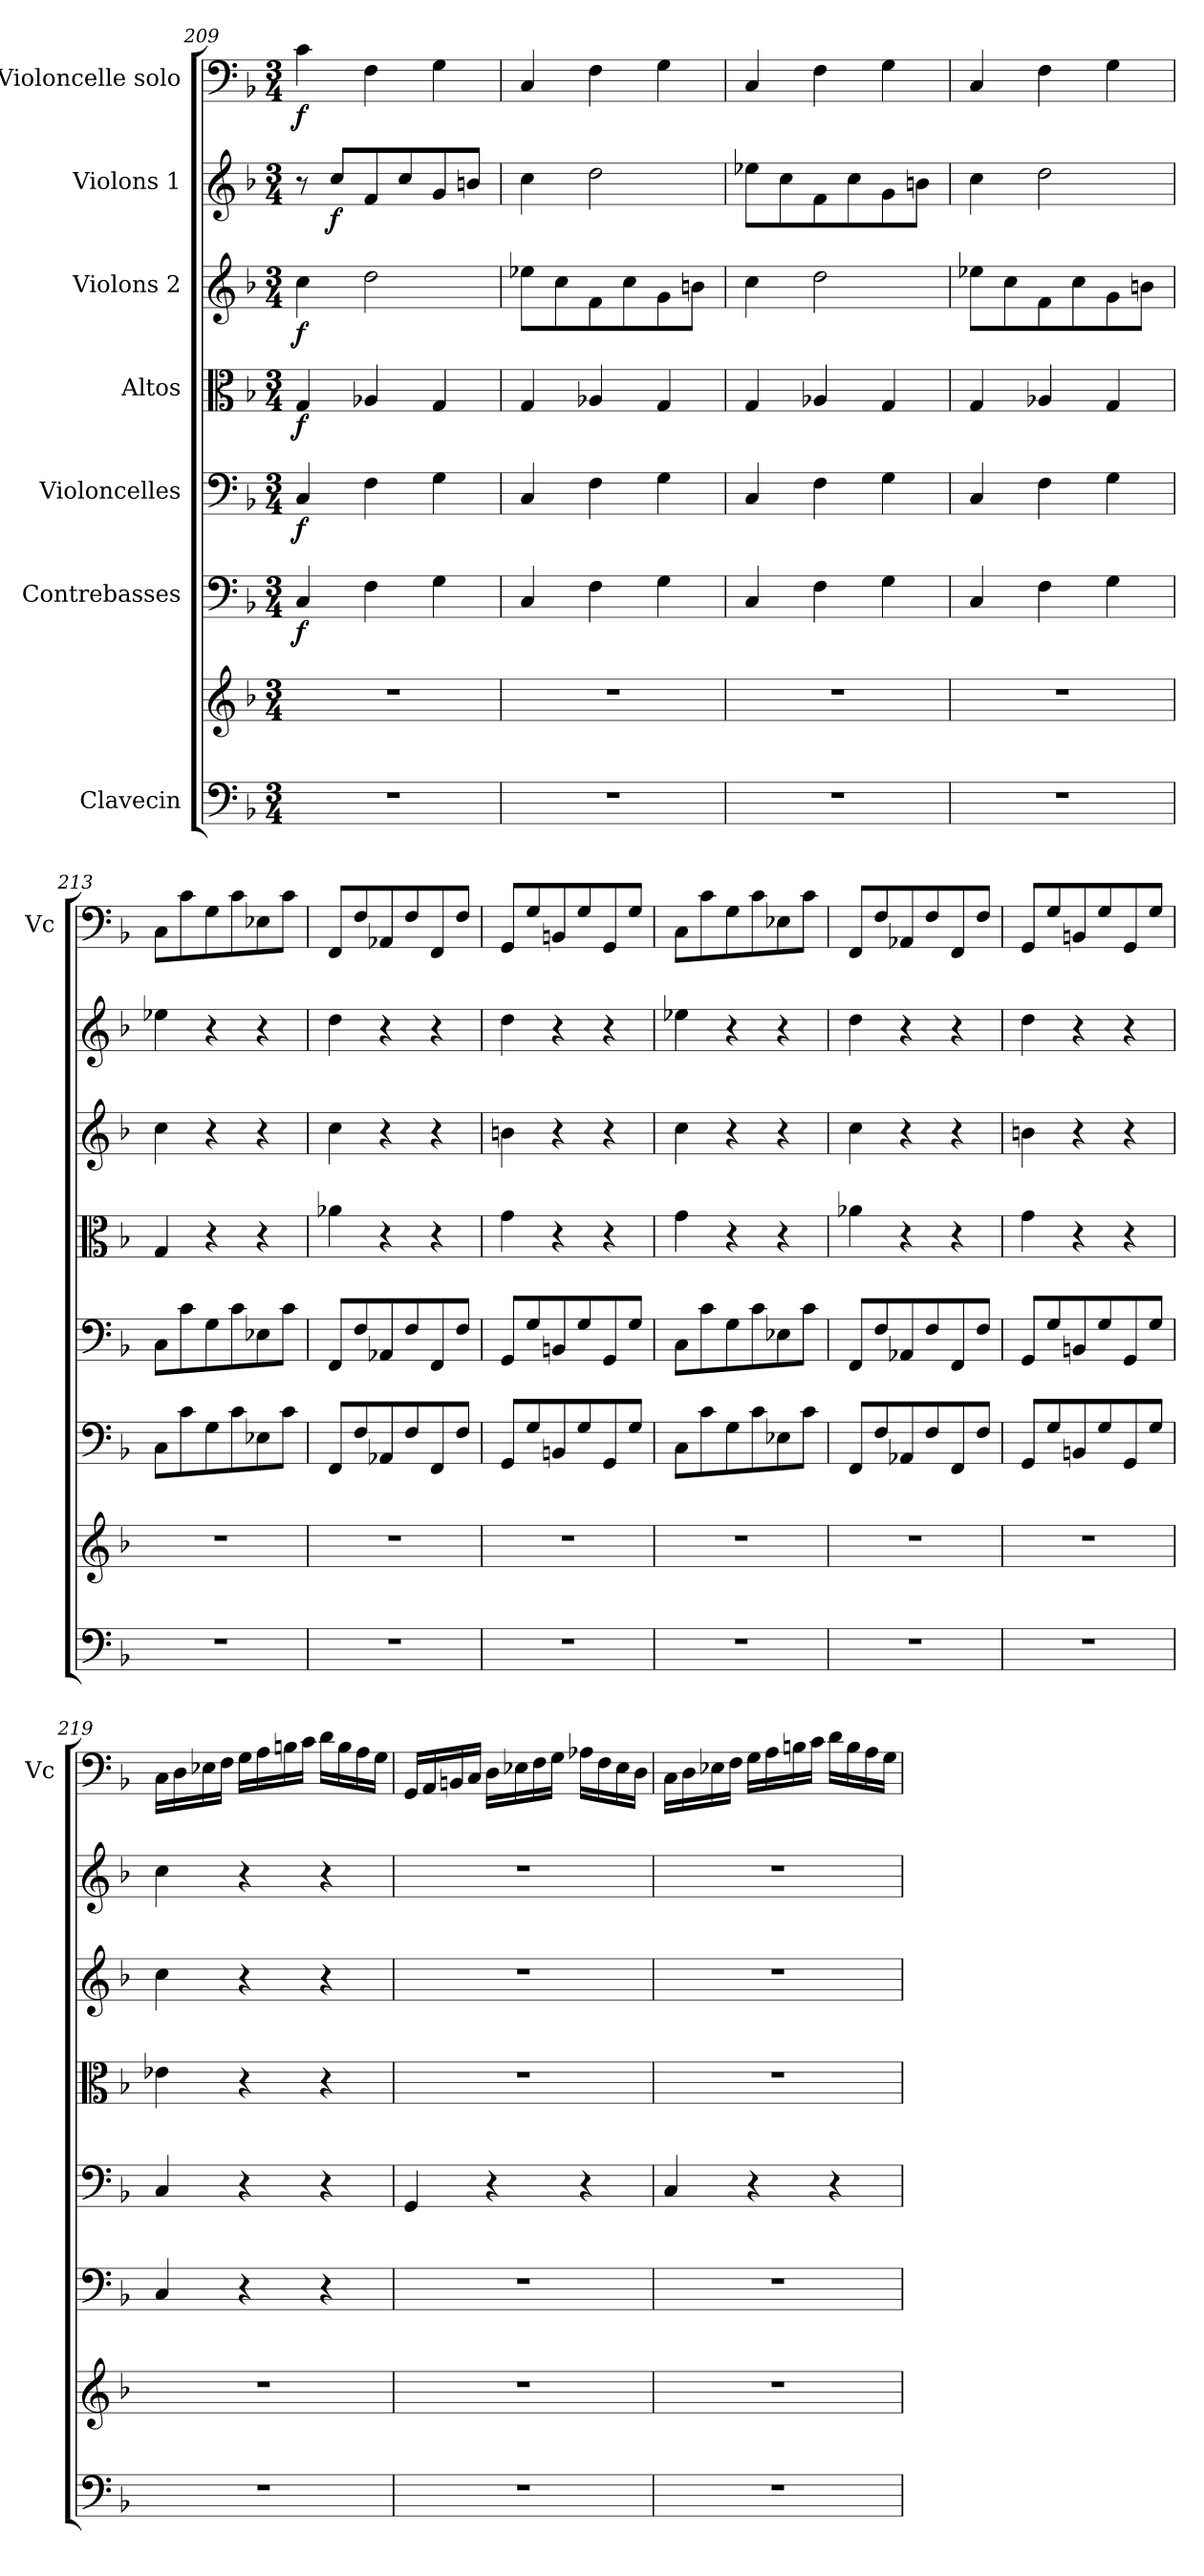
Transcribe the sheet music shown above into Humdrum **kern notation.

**kern	**kern	**kern	**dynam	**kern	**dynam	**kern	**dynam	**kern	**dynam	**kern	**dynam	**kern	**dynam
*part7	*part7	*part6	*part6	*part5	*part5	*part4	*part4	*part3	*part3	*part2	*part2	*part1	*part1
*staff8	*staff7	*staff6	*staff6	*staff5	*staff5	*staff4	*staff4	*staff3	*staff3	*staff2	*staff2	*staff1	*staff1
*I"Clavecin	*	*I"Contrebasses	*	*I"Violoncelles	*	*I"Altos	*	*I"Violons 2	*	*I"Violons 1	*	*I"Violoncelle solo	*
*	*	*	*	*	*	*	*	*	*	*	*	*I'Vc	*
*clefF4	*clefG2	*clefF4	*	*clefF4	*	*clefC3	*	*clefG2	*	*clefG2	*	*clefF4	*
*	*	*ITrd7c12	*	*	*	*	*	*	*	*	*	*	*
*k[b-]	*k[b-]	*k[b-]	*	*k[b-]	*	*k[b-]	*	*k[b-]	*	*k[b-]	*	*k[b-]	*
*M3/4	*M3/4	*M3/4	*	*M3/4	*	*M3/4	*	*M3/4	*	*M3/4	*	*M3/4	*
=209	=209	=209	=209	=209	=209	=209	=209	=209	=209	=209	=209	=209	=209
!	!	!	!LO:DY:b	!	!LO:DY:b	!	!LO:DY:b	!	!LO:DY:b	!	!	!	!LO:DY:b
2.r	2.r	4CC/	f	4C/	f	4G/	f	4cc\	f	8r	.	4c\	f
!	!	!	!	!	!	!	!	!	!	!	!LO:DY:b	!	!
.	.	.	.	.	.	.	.	.	.	8cc/L	f	.	.
.	.	4FF\	.	4F\	.	4A-X/	.	2dd\	.	8f/	.	4F\	.
.	.	.	.	.	.	.	.	.	.	8cc/	.	.	.
.	.	4GG\	.	4G\	.	4G/	.	.	.	8g/	.	4G\	.
.	.	.	.	.	.	.	.	.	.	8bn/J	.	.	.
=210	=210	=210	=210	=210	=210	=210	=210	=210	=210	=210	=210	=210	=210
2.r	2.r	4CC/	.	4C/	.	4G/	.	8ee-X\L	.	4cc\	.	4C/	.
.	.	.	.	.	.	.	.	8cc\	.	.	.	.	.
.	.	4FF\	.	4F\	.	4A-X/	.	8f\	.	2dd\	.	4F\	.
.	.	.	.	.	.	.	.	8cc\	.	.	.	.	.
.	.	4GG\	.	4G\	.	4G/	.	8g\	.	.	.	4G\	.
.	.	.	.	.	.	.	.	8bn\J	.	.	.	.	.
!!LO:LB:g=z
=211	=211	=211	=211	=211	=211	=211	=211	=211	=211	=211	=211	=211	=211
2.r	2.r	4CC/	.	4C/	.	4G/	.	4cc\	.	8ee-X\L	.	4C/	.
.	.	.	.	.	.	.	.	.	.	8cc\	.	.	.
.	.	4FF\	.	4F\	.	4A-X/	.	2dd\	.	8f\	.	4F\	.
.	.	.	.	.	.	.	.	.	.	8cc\	.	.	.
.	.	4GG\	.	4G\	.	4G/	.	.	.	8g\	.	4G\	.
.	.	.	.	.	.	.	.	.	.	8bn\J	.	.	.
=212	=212	=212	=212	=212	=212	=212	=212	=212	=212	=212	=212	=212	=212
2.r	2.r	4CC/	.	4C/	.	4G/	.	8ee-X\L	.	4cc\	.	4C/	.
.	.	.	.	.	.	.	.	8cc\	.	.	.	.	.
.	.	4FF\	.	4F\	.	4A-X/	.	8f\	.	2dd\	.	4F\	.
.	.	.	.	.	.	.	.	8cc\	.	.	.	.	.
.	.	4GG\	.	4G\	.	4G/	.	8g\	.	.	.	4G\	.
.	.	.	.	.	.	.	.	8bn\J	.	.	.	.	.
=213	=213	=213	=213	=213	=213	=213	=213	=213	=213	=213	=213	=213	=213
2.r	2.r	8CC\L	.	8C\L	.	4G/	.	4cc\	.	4ee-X\	.	8C\L	.
.	.	8C\	.	8c\	.	.	.	.	.	.	.	8c\	.
.	.	8GG\	.	8G\	.	4r	.	4r	.	4r	.	8G\	.
.	.	8C\	.	8c\	.	.	.	.	.	.	.	8c\	.
.	.	8EE-X\	.	8E-X\	.	4r	.	4r	.	4r	.	8E-X\	.
.	.	8C\J	.	8c\J	.	.	.	.	.	.	.	8c\J	.
=214	=214	=214	=214	=214	=214	=214	=214	=214	=214	=214	=214	=214	=214
2.r	2.r	8FFF/L	.	8FF/L	.	4a-X\	.	4cc\	.	4dd\	.	8FF/L	.
.	.	8FF/	.	8F/	.	.	.	.	.	.	.	8F/	.
.	.	8AAA-X/	.	8AA-X/	.	4r	.	4r	.	4r	.	8AA-X/	.
.	.	8FF/	.	8F/	.	.	.	.	.	.	.	8F/	.
.	.	8FFF/	.	8FF/	.	4r	.	4r	.	4r	.	8FF/	.
.	.	8FF/J	.	8F/J	.	.	.	.	.	.	.	8F/J	.
=215	=215	=215	=215	=215	=215	=215	=215	=215	=215	=215	=215	=215	=215
2.r	2.r	8GGG/L	.	8GG/L	.	4g\	.	4bn\	.	4dd\	.	8GG/L	.
.	.	8GG/	.	8G/	.	.	.	.	.	.	.	8G/	.
.	.	8BBBn/	.	8BBn/	.	4r	.	4r	.	4r	.	8BBn/	.
.	.	8GG/	.	8G/	.	.	.	.	.	.	.	8G/	.
.	.	8GGG/	.	8GG/	.	4r	.	4r	.	4r	.	8GG/	.
.	.	8GG/J	.	8G/J	.	.	.	.	.	.	.	8G/J	.
=216	=216	=216	=216	=216	=216	=216	=216	=216	=216	=216	=216	=216	=216
2.r	2.r	8CC\L	.	8C\L	.	4g\	.	4cc\	.	4ee-X\	.	8C\L	.
.	.	8C\	.	8c\	.	.	.	.	.	.	.	8c\	.
.	.	8GG\	.	8G\	.	4r	.	4r	.	4r	.	8G\	.
.	.	8C\	.	8c\	.	.	.	.	.	.	.	8c\	.
.	.	8EE-X\	.	8E-X\	.	4r	.	4r	.	4r	.	8E-X\	.
.	.	8C\J	.	8c\J	.	.	.	.	.	.	.	8c\J	.
!!LO:PB:g=z
=217	=217	=217	=217	=217	=217	=217	=217	=217	=217	=217	=217	=217	=217
2.r	2.r	8FFF/L	.	8FF/L	.	4a-X\	.	4cc\	.	4dd\	.	8FF/L	.
.	.	8FF/	.	8F/	.	.	.	.	.	.	.	8F/	.
.	.	8AAA-X/	.	8AA-X/	.	4r	.	4r	.	4r	.	8AA-X/	.
.	.	8FF/	.	8F/	.	.	.	.	.	.	.	8F/	.
.	.	8FFF/	.	8FF/	.	4r	.	4r	.	4r	.	8FF/	.
.	.	8FF/J	.	8F/J	.	.	.	.	.	.	.	8F/J	.
=218	=218	=218	=218	=218	=218	=218	=218	=218	=218	=218	=218	=218	=218
2.r	2.r	8GGG/L	.	8GG/L	.	4g\	.	4bn\	.	4dd\	.	8GG/L	.
.	.	8GG/	.	8G/	.	.	.	.	.	.	.	8G/	.
.	.	8BBBn/	.	8BBn/	.	4r	.	4r	.	4r	.	8BBn/	.
.	.	8GG/	.	8G/	.	.	.	.	.	.	.	8G/	.
.	.	8GGG/	.	8GG/	.	4r	.	4r	.	4r	.	8GG/	.
.	.	8GG/J	.	8G/J	.	.	.	.	.	.	.	8G/J	.
=219	=219	=219	=219	=219	=219	=219	=219	=219	=219	=219	=219	=219	=219
2.r	2.r	4CC/	.	4C/	.	4e-X\	.	4cc\	.	4cc\	.	16C\LL	.
.	.	.	.	.	.	.	.	.	.	.	.	16D\	.
.	.	.	.	.	.	.	.	.	.	.	.	16E-X\	.
.	.	.	.	.	.	.	.	.	.	.	.	16F\JJ	.
.	.	4r	.	4r	.	4r	.	4r	.	4r	.	16G\LL	.
.	.	.	.	.	.	.	.	.	.	.	.	16A\	.
.	.	.	.	.	.	.	.	.	.	.	.	16Bn\	.
.	.	.	.	.	.	.	.	.	.	.	.	16c\JJ	.
.	.	4r	.	4r	.	4r	.	4r	.	4r	.	16d\LL	.
.	.	.	.	.	.	.	.	.	.	.	.	16B\	.
.	.	.	.	.	.	.	.	.	.	.	.	16A\	.
.	.	.	.	.	.	.	.	.	.	.	.	16G\JJ	.
=220	=220	=220	=220	=220	=220	=220	=220	=220	=220	=220	=220	=220	=220
2.r	2.r	2.r	.	4GG/	.	2.r	.	2.r	.	2.r	.	16GG/LL	.
.	.	.	.	.	.	.	.	.	.	.	.	16AA/	.
.	.	.	.	.	.	.	.	.	.	.	.	16BBn/	.
.	.	.	.	.	.	.	.	.	.	.	.	16C/JJ	.
.	.	.	.	4r	.	.	.	.	.	.	.	16D\LL	.
.	.	.	.	.	.	.	.	.	.	.	.	16E-X\	.
.	.	.	.	.	.	.	.	.	.	.	.	16F\	.
.	.	.	.	.	.	.	.	.	.	.	.	16G\JJ	.
.	.	.	.	4r	.	.	.	.	.	.	.	16A-X\LL	.
.	.	.	.	.	.	.	.	.	.	.	.	16F\	.
.	.	.	.	.	.	.	.	.	.	.	.	16E-\	.
.	.	.	.	.	.	.	.	.	.	.	.	16D\JJ	.
!!LO:LB:g=z
=221	=221	=221	=221	=221	=221	=221	=221	=221	=221	=221	=221	=221	=221
2.r	2.r	2.r	.	4C/	.	2.r	.	2.r	.	2.r	.	16C\LL	.
.	.	.	.	.	.	.	.	.	.	.	.	16D\	.
.	.	.	.	.	.	.	.	.	.	.	.	16E-X\	.
.	.	.	.	.	.	.	.	.	.	.	.	16F\JJ	.
.	.	.	.	4r	.	.	.	.	.	.	.	16G\LL	.
.	.	.	.	.	.	.	.	.	.	.	.	16A\	.
.	.	.	.	.	.	.	.	.	.	.	.	16Bn\	.
.	.	.	.	.	.	.	.	.	.	.	.	16c\JJ	.
.	.	.	.	4r	.	.	.	.	.	.	.	16d\LL	.
.	.	.	.	.	.	.	.	.	.	.	.	16B\	.
.	.	.	.	.	.	.	.	.	.	.	.	16A\	.
.	.	.	.	.	.	.	.	.	.	.	.	16G\JJ	.
=	=	=	=	=	=	=	=	=	=	=	=	=	=
*-	*-	*-	*-	*-	*-	*-	*-	*-	*-	*-	*-	*-	*-
